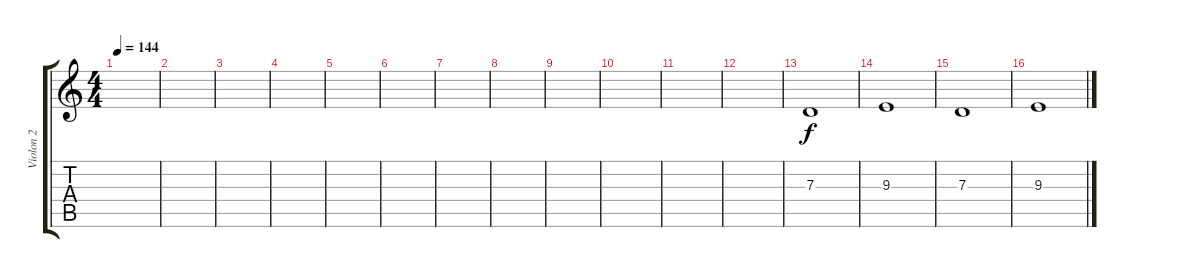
\track ("Violon 2" "Violon 2") {instrument violin}
\staff {score tabs}
\tuning (E4 B3 G3 D3 A2 E2) {hide}
\ts (4 4)
\tempo 144
\clef g2
\ks c
|
|
|
|
|
|
|
|
|
|
|
|
7.3.1 |
9.3.1 |
7.3.1 |
9.3.1
